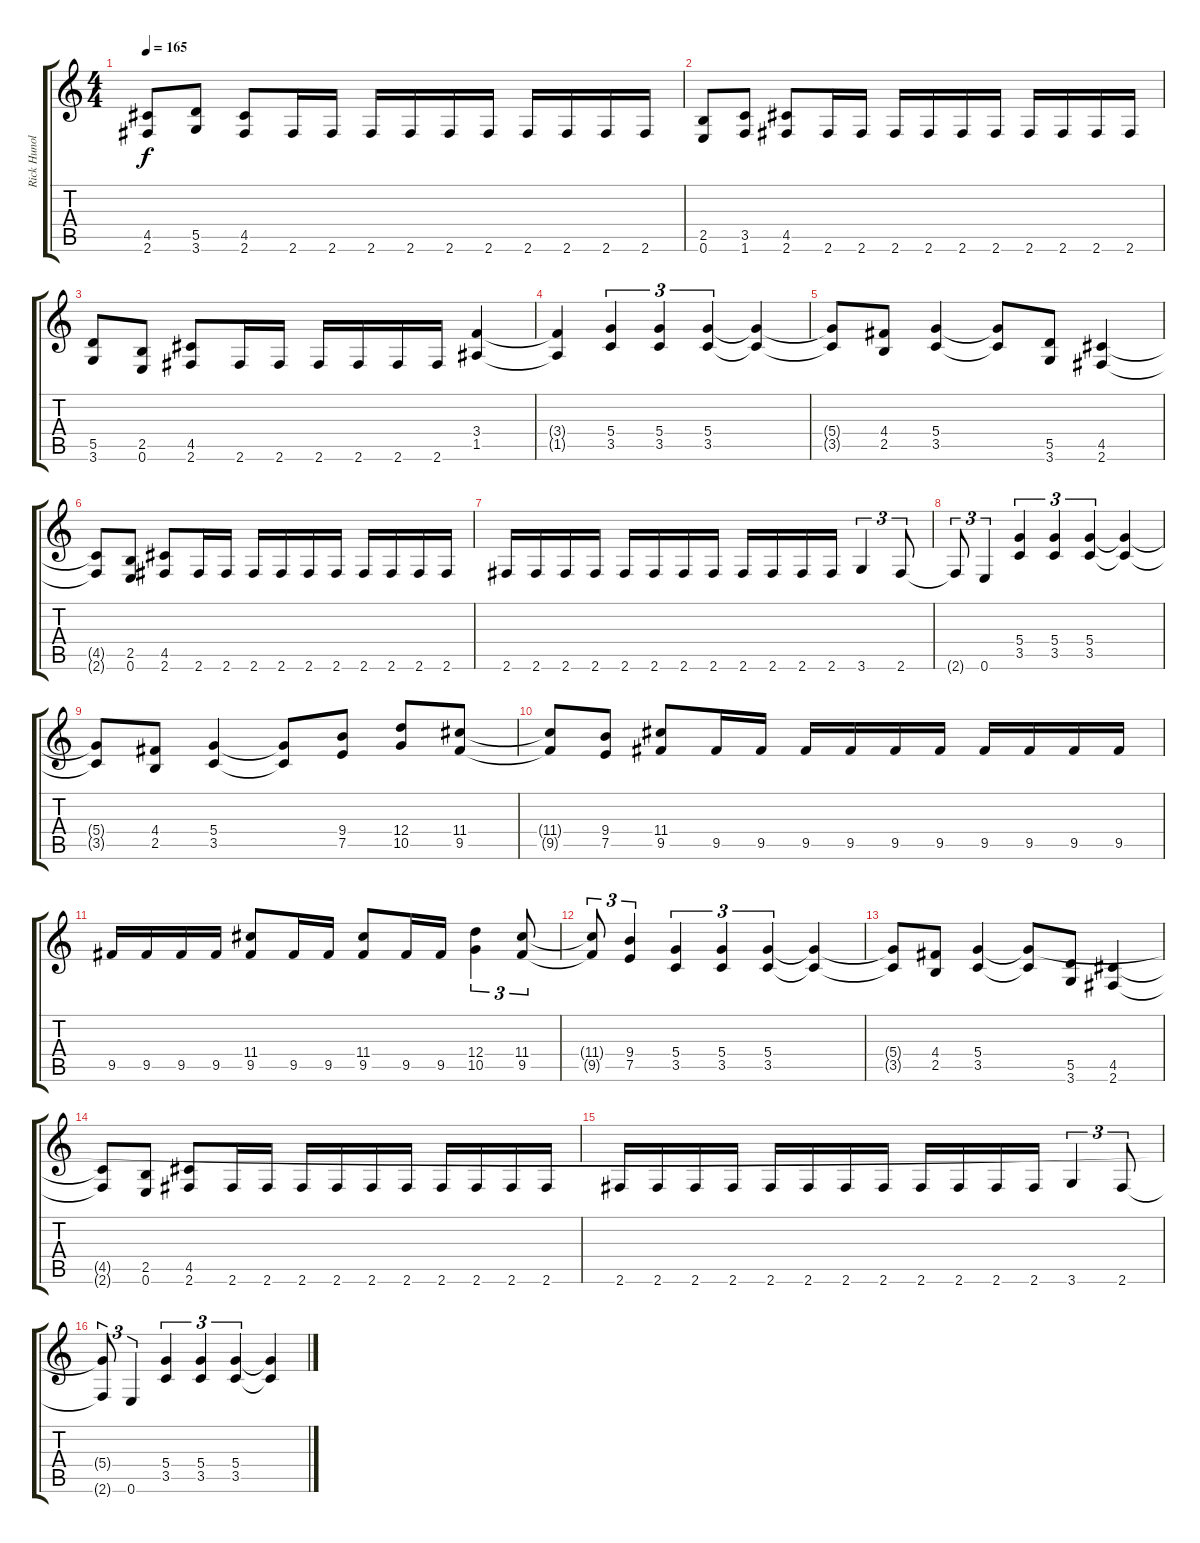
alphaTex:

\track ("Rick Hunolt" "Rick Hunol") {instrument distortionguitar}
\staff {score tabs}
\tuning (E4 B3 G3 D3 A2 E2) {hide}
\ts (4 4)
\tempo 165
\clef g2
\ks c
(4.5 2.6).8{dy f} (5.5 3.6).8 (4.5 2.6).8 2.6.16 2.6.16 2.6.16 2.6.16 2.6.16 2.6.16 2.6.16 2.6.16 2.6.16 2.6.16 |
(2.5 0.6).8 (3.5 1.6).8 (4.5 2.6).8 2.6.16 2.6.16 2.6.16 2.6.16 2.6.16 2.6.16 2.6.16 2.6.16 2.6.16 2.6.16 |
(5.5 3.6).8 (2.5 0.6).8 (4.5 2.6).8 2.6.16 2.6.16 2.6.16 2.6.16 2.6.16 2.6.16 (3.4 1.5).4 |
(3.4{t} 1.5{t}).4 (5.4 3.5).4{tu (3 2)} (5.4 3.5).4{tu (3 2)} (5.4 3.5).4{tu (3 2)} (5.4{t} 3.5{t}).4 |
(5.4{t} 3.5{t}).8 (4.4 2.5).8 (5.4 3.5).4 (5.4{t} 3.5{t}).8 (5.5 3.6).8 (4.5 2.6).4 |
(4.5{t} 2.6{t}).8 (2.5 0.6).8 (4.5 2.6).8 2.6.16 2.6.16 2.6.16 2.6.16 2.6.16 2.6.16 2.6.16 2.6.16 2.6.16 2.6.16 |
2.6.16 2.6.16 2.6.16 2.6.16 2.6.16 2.6.16 2.6.16 2.6.16 2.6.16 2.6.16 2.6.16 2.6.16 3.6.4{tu (3 2)} 2.6.8{tu (3 2)} |
2.6{t}.8{tu (3 2)} 0.6.4{tu (3 2)} (5.4 3.5).4{tu (3 2)} (5.4 3.5).4{tu (3 2)} (5.4 3.5).4{tu (3 2)} (5.4{t} 3.5{t}).4 |
(5.4{t} 3.5{t}).8 (4.4 2.5).8 (5.4 3.5).4 (5.4{t} 3.5{t}).8 (9.4 7.5).8 (12.4 10.5).8 (11.4 9.5).8 |
(11.4{t} 9.5{t}).8 (9.4 7.5).8 (11.4 9.5).8 9.5.16 9.5.16 9.5.16 9.5.16 9.5.16 9.5.16 9.5.16 9.5.16 9.5.16 9.5.16 |
9.5.16 9.5.16 9.5.16 9.5.16 (11.4 9.5).8 9.5.16 9.5.16 (11.4 9.5).8 9.5.16 9.5.16 (12.4 10.5).4{tu (3 2)} (11.4 9.5).8{tu (3 2)} |
(11.4{t} 9.5{t}).8{tu (3 2)} (9.4 7.5).4{tu (3 2)} (5.4 3.5).4{tu (3 2)} (5.4 3.5).4{tu (3 2)} (5.4 3.5).4{tu (3 2)} (5.4{t} 3.5{t}).4 |
(5.4{t} 3.5{t}).8 (4.4 2.5).8 (5.4 3.5).4 (5.4{t} 3.5{t}).8 (5.5 3.6).8 (4.5 2.6).4 |
(4.5{t} 2.6{t}).8 (2.5 0.6).8 (4.5 2.6).8 2.6.16 2.6.16 2.6.16 2.6.16 2.6.16 2.6.16 2.6.16 2.6.16 2.6.16 2.6.16 |
2.6.16 2.6.16 2.6.16 2.6.16 2.6.16 2.6.16 2.6.16 2.6.16 2.6.16 2.6.16 2.6.16 2.6.16 3.6.4{tu (3 2)} 2.6.8{tu (3 2)} |
(5.4{t} 2.6{t}).8{tu (3 2)} 0.6.4{tu (3 2)} (5.4 3.5).4{tu (3 2)} (5.4 3.5).4{tu (3 2)} (5.4 3.5).4{tu (3 2)} (5.4{t} 3.5{t}).4
